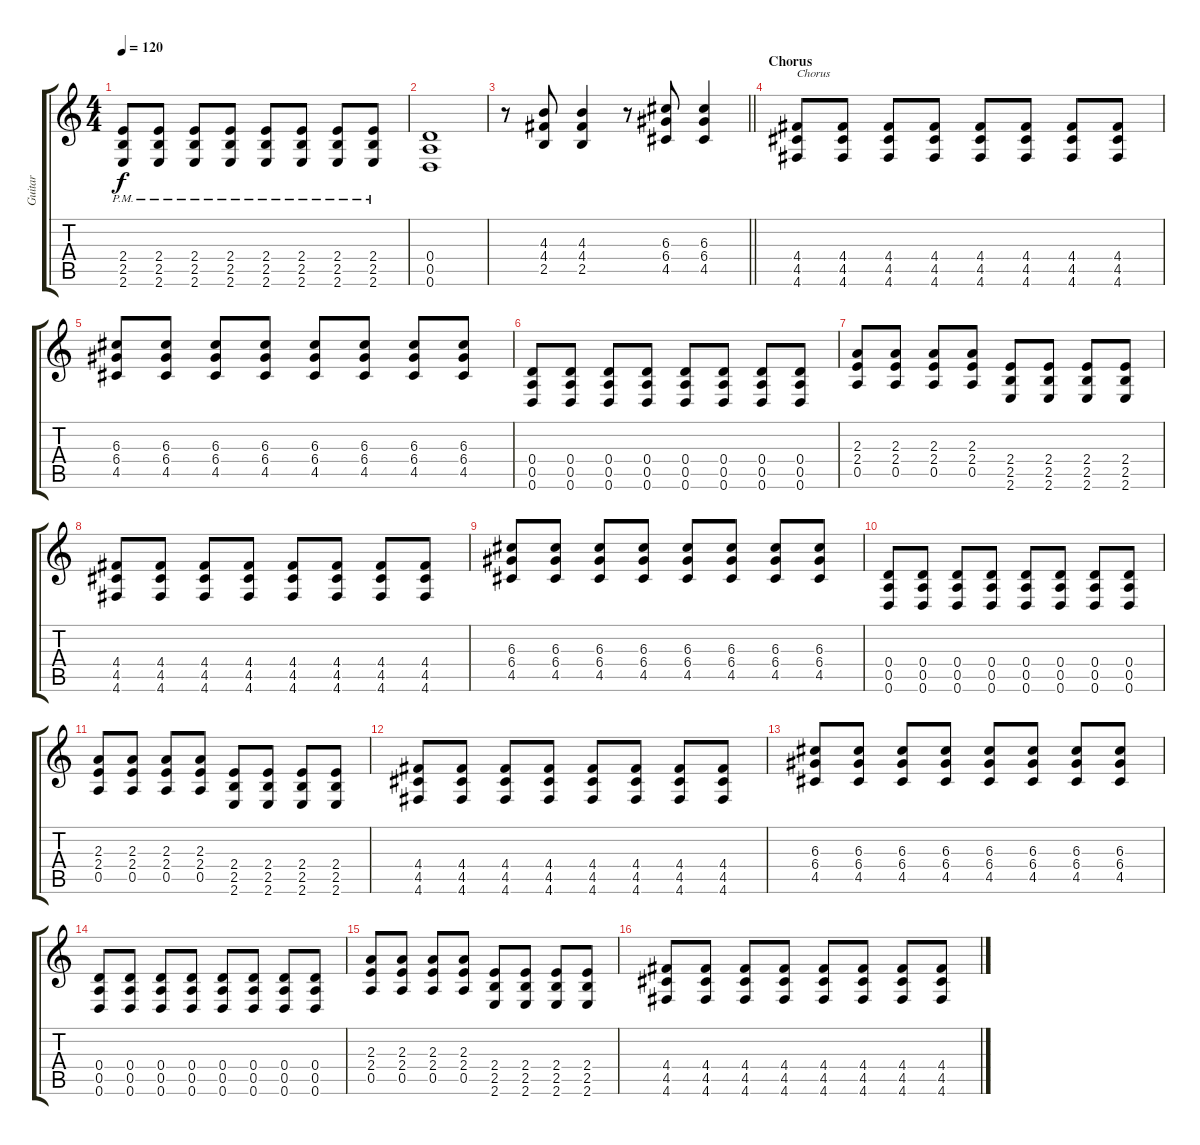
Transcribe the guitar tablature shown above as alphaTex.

\track ("Guitar " "Guitar ") {instrument distortionguitar}
\staff {score tabs}
\tuning (E4 B3 G3 D3 A2 D2) {hide}
\ts (4 4)
\tempo 120
\clef g2
\ks c
(2.4{pm} 2.5 2.6).8{dy f} (2.4{pm} 2.5 2.6).8 (2.4{pm} 2.5 2.6).8 (2.4{pm} 2.5 2.6).8 (2.4{pm} 2.5 2.6).8 (2.4{pm} 2.5 2.6).8 (2.4{pm} 2.5 2.6).8 (2.4{pm} 2.5 2.6).8 |
(0.4 0.5 0.6).1 |
\barLineRight lightlight
r.8 (4.3 4.4 2.5).8 (4.3 4.4 2.5).4 r.8 (6.3 6.4 4.5).8 (6.3 6.4 4.5).4 |
\section ("" "Chorus")
(4.4 4.5 4.6).8{txt "Chorus"} (4.4 4.5 4.6).8 (4.4 4.5 4.6).8 (4.4 4.5 4.6).8 (4.4 4.5 4.6).8 (4.4 4.5 4.6).8 (4.4 4.5 4.6).8 (4.4 4.5 4.6).8 |
(6.3 6.4 4.5).8 (6.3 6.4 4.5).8 (6.3 6.4 4.5).8 (6.3 6.4 4.5).8 (6.3 6.4 4.5).8 (6.3 6.4 4.5).8 (6.3 6.4 4.5).8 (6.3 6.4 4.5).8 |
(0.4 0.5 0.6).8 (0.4 0.5 0.6).8 (0.4 0.5 0.6).8 (0.4 0.5 0.6).8 (0.4 0.5 0.6).8 (0.4 0.5 0.6).8 (0.4 0.5 0.6).8 (0.4 0.5 0.6).8 |
(2.3 2.4 0.5).8 (2.3 2.4 0.5).8 (2.3 2.4 0.5).8 (2.3 2.4 0.5).8 (2.4 2.5 2.6).8 (2.4 2.5 2.6).8 (2.4 2.5 2.6).8 (2.4 2.5 2.6).8 |
(4.4 4.5 4.6).8 (4.4 4.5 4.6).8 (4.4 4.5 4.6).8 (4.4 4.5 4.6).8 (4.4 4.5 4.6).8 (4.4 4.5 4.6).8 (4.4 4.5 4.6).8 (4.4 4.5 4.6).8 |
(6.3 6.4 4.5).8 (6.3 6.4 4.5).8 (6.3 6.4 4.5).8 (6.3 6.4 4.5).8 (6.3 6.4 4.5).8 (6.3 6.4 4.5).8 (6.3 6.4 4.5).8 (6.3 6.4 4.5).8 |
(0.4 0.5 0.6).8 (0.4 0.5 0.6).8 (0.4 0.5 0.6).8 (0.4 0.5 0.6).8 (0.4 0.5 0.6).8 (0.4 0.5 0.6).8 (0.4 0.5 0.6).8 (0.4 0.5 0.6).8 |
(2.3 2.4 0.5).8 (2.3 2.4 0.5).8 (2.3 2.4 0.5).8 (2.3 2.4 0.5).8 (2.4 2.5 2.6).8 (2.4 2.5 2.6).8 (2.4 2.5 2.6).8 (2.4 2.5 2.6).8 |
(4.4 4.5 4.6).8 (4.4 4.5 4.6).8 (4.4 4.5 4.6).8 (4.4 4.5 4.6).8 (4.4 4.5 4.6).8 (4.4 4.5 4.6).8 (4.4 4.5 4.6).8 (4.4 4.5 4.6).8 |
(6.3 6.4 4.5).8 (6.3 6.4 4.5).8 (6.3 6.4 4.5).8 (6.3 6.4 4.5).8 (6.3 6.4 4.5).8 (6.3 6.4 4.5).8 (6.3 6.4 4.5).8 (6.3 6.4 4.5).8 |
(0.4 0.5 0.6).8 (0.4 0.5 0.6).8 (0.4 0.5 0.6).8 (0.4 0.5 0.6).8 (0.4 0.5 0.6).8 (0.4 0.5 0.6).8 (0.4 0.5 0.6).8 (0.4 0.5 0.6).8 |
(2.3 2.4 0.5).8 (2.3 2.4 0.5).8 (2.3 2.4 0.5).8 (2.3 2.4 0.5).8 (2.4 2.5 2.6).8 (2.4 2.5 2.6).8 (2.4 2.5 2.6).8 (2.4 2.5 2.6).8 |
(4.4 4.5 4.6).8 (4.4 4.5 4.6).8 (4.4 4.5 4.6).8 (4.4 4.5 4.6).8 (4.4 4.5 4.6).8 (4.4 4.5 4.6).8 (4.4 4.5 4.6).8 (4.4 4.5 4.6).8
